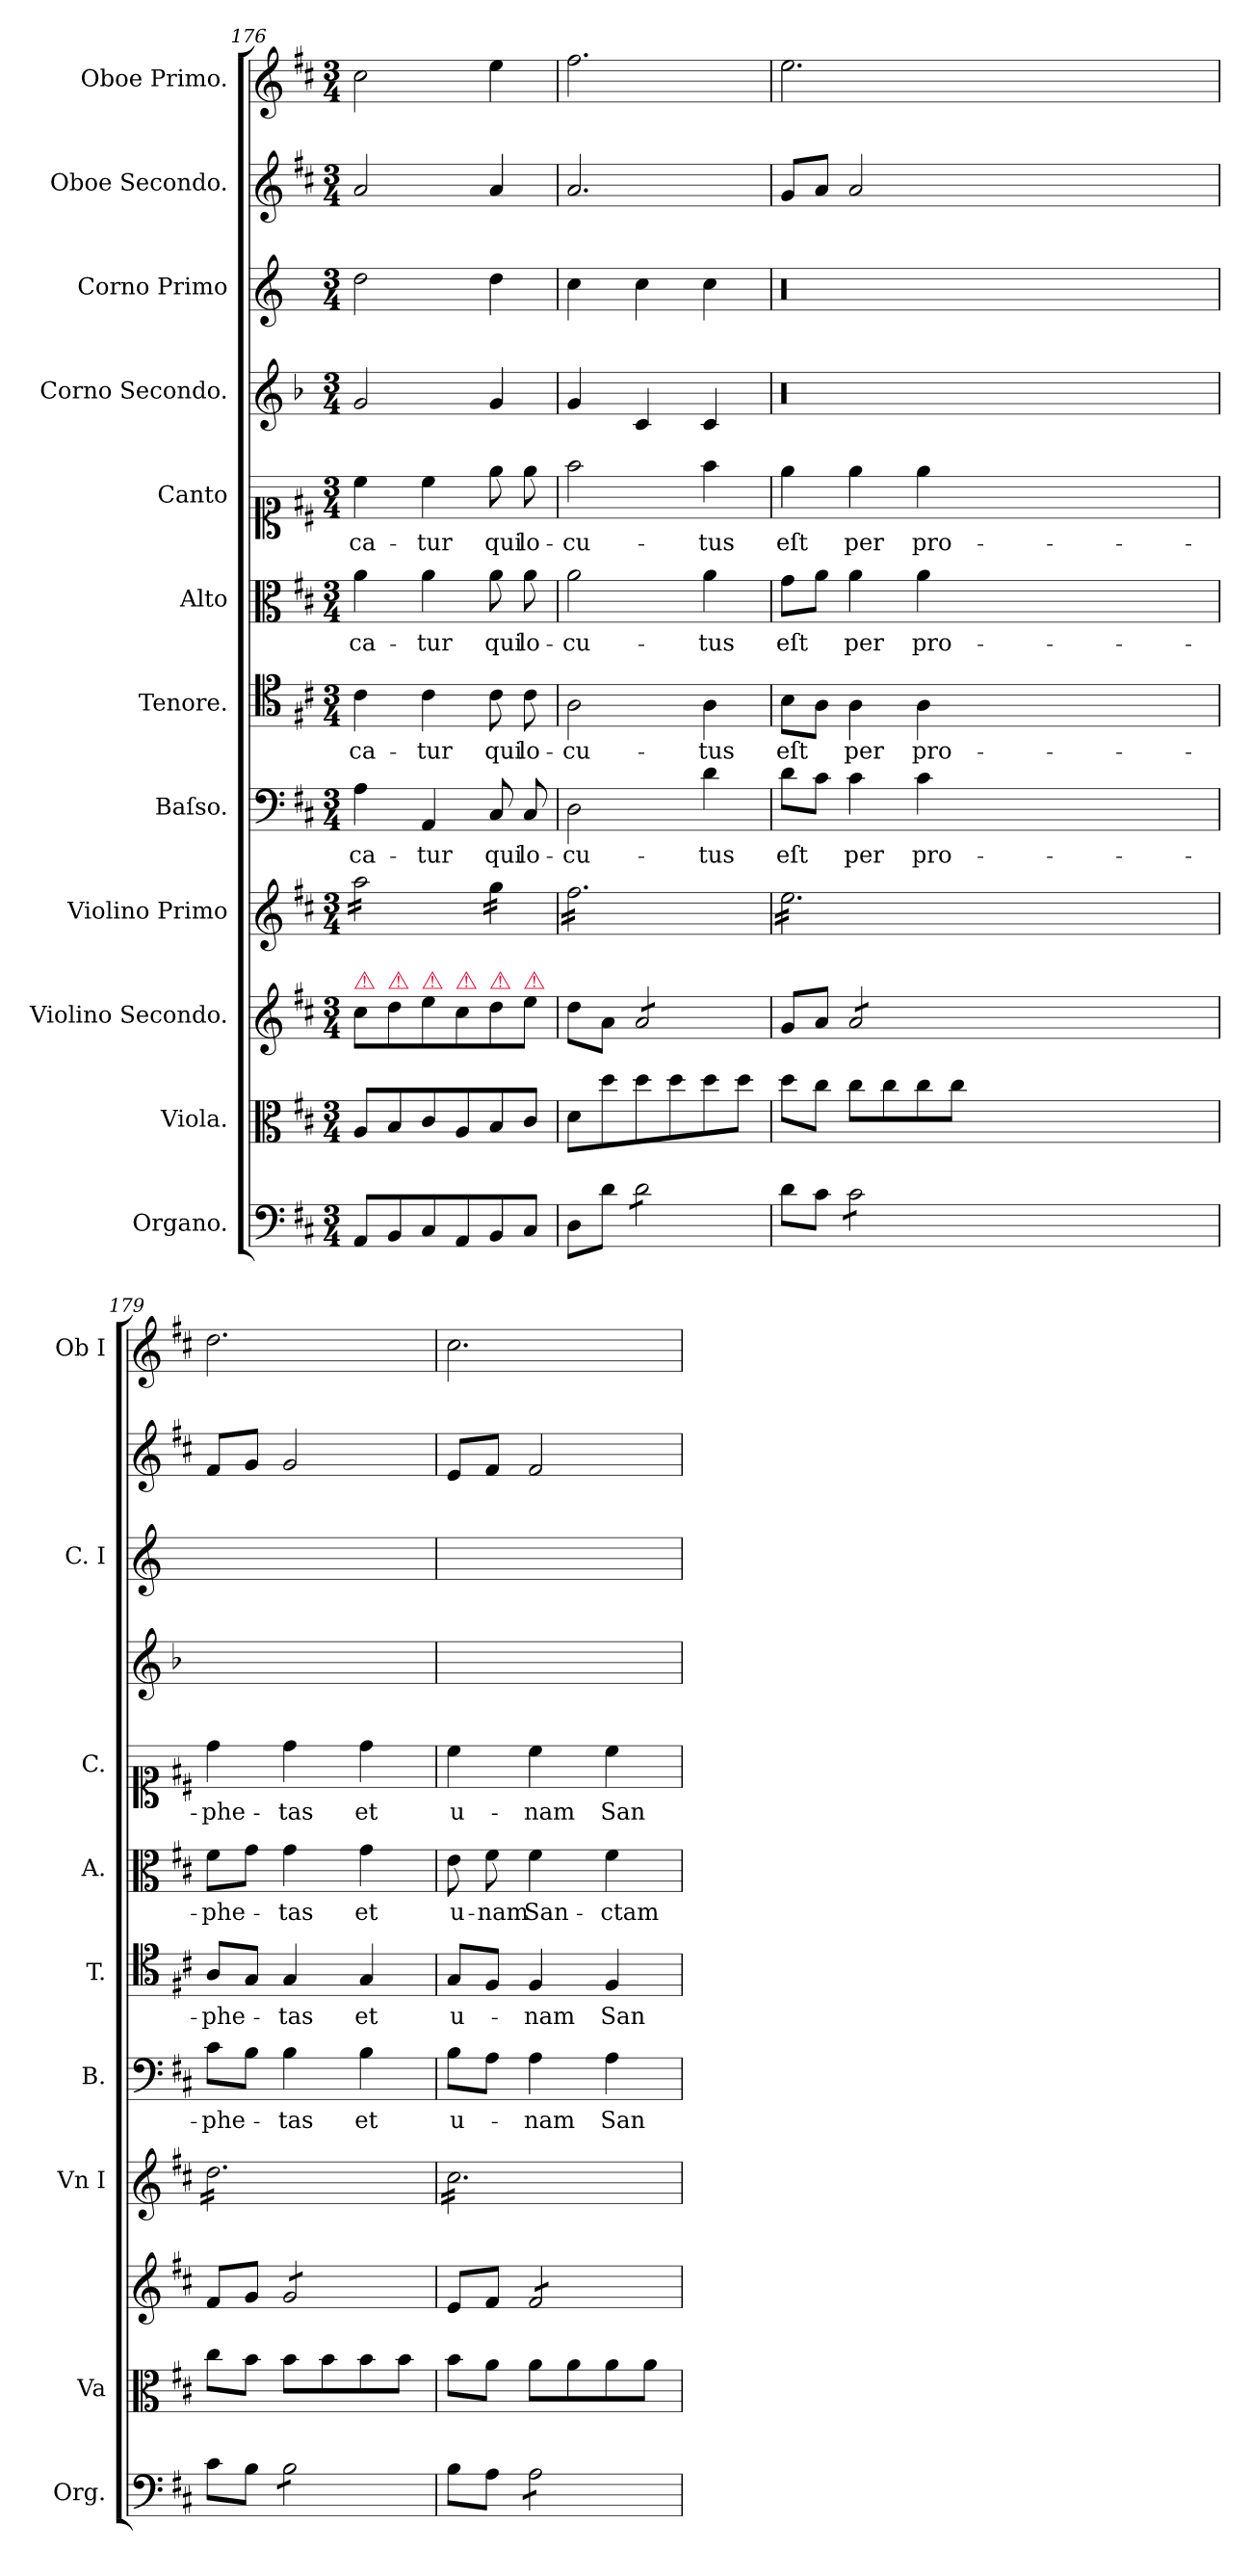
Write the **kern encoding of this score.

**kern	**kern	**kern	**kern	**kern	**text	**kern	**text	**kern	**text	**kern	**text	**kern	**kern	**kern	**kern
*part12	*part11	*part10	*part9	*part8	*part8	*part7	*part7	*part6	*part6	*part5	*part5	*part4	*part3	*part2	*part1
*staff12	*staff11	*staff10	*staff9	*staff8	*staff8	*staff7	*staff7	*staff6	*staff6	*staff5	*staff5	*staff4	*staff3	*staff2	*staff1
*I"Organo.	*I"Viola.	*I"Violino Secondo.	*I"Violino Primo	*I"Baſso.	*	*I"Tenore.	*	*I"Alto	*	*I"Canto	*	*I"Corno Secondo.	*I"Corno Primo	*I"Oboe Secondo.	*I"Oboe Primo.
*I'Org.	*I'Va	*	*I'Vn I	*I'B.	*	*I'T.	*	*I'A.	*	*I'C.	*	*	*I'C. I	*	*I'Ob I
*clefF4	*clefC3	*clefG2	*clefG2	*clefF4	*	*clefC4	*	*clefC3	*	*clefC1	*	*clefG2	*clefG2	*clefG2	*clefG2
*k[f#c#]	*k[f#c#]	*k[f#c#]	*k[f#c#]	*k[f#c#]	*	*k[f#c#]	*	*k[f#c#]	*	*k[f#c#]	*	*k[b-]	*k[]	*k[f#c#]	*k[f#c#]
*M3/4	*M3/4	*M3/4	*M3/4	*M3/4	*	*M3/4	*	*M3/4	*	*M3/4	*	*M3/4	*M3/4	*M3/4	*M3/4
=176	=176	=176	=176	=176	=176	=176	=176	=176	=176	=176	=176	=176	=176	=176	=176
!	!	!LO:TX:a:color=crimson:t=⚠	!	!	!	!	!	!	!	!	!	!	!	!	!
*	*	*	*tremolo	*	*	*	*	*	*	*	*	*	*	*	*
8AA/L	8A/L	8cc#\L	16aa\LL	4A\	-ca-	4c#\	-ca-	4a\	-ca-	4cc#\	-ca-	2g/	2dd\	2a/	2cc#\
.	.	.	16aa\	.	.	.	.	.	.	.	.	.	.	.	.
!	!	!LO:TX:a:color=crimson:t=⚠	!	!	!	!	!	!	!	!	!	!	!	!	!
8BB/	8B/	8dd\	16aa\	.	.	.	.	.	.	.	.	.	.	.	.
.	.	.	16aa\	.	.	.	.	.	.	.	.	.	.	.	.
!	!	!LO:TX:a:color=crimson:t=⚠	!	!	!	!	!	!	!	!	!	!	!	!	!
8C#/	8c#/	8ee\	16aa\	4AA/	-tur	4c#\	-tur	4a\	-tur	4cc#\	-tur	.	.	.	.
.	.	.	16aa\	.	.	.	.	.	.	.	.	.	.	.	.
!	!	!LO:TX:a:color=crimson:t=⚠	!	!	!	!	!	!	!	!	!	!	!	!	!
8AA/	8A/	8cc#\	16aa\	.	.	.	.	.	.	.	.	.	.	.	.
.	.	.	16aa\JJ	.	.	.	.	.	.	.	.	.	.	.	.
!	!	!LO:TX:a:color=crimson:t=⚠	!	!	!	!	!	!	!	!	!	!	!	!	!
8BB/	8B/	8dd\	16gg\LL	8C#/	qui	8c#\	qui	8a\	qui	8ee\	qui	4g/	4dd\	4a/	4ee\
.	.	.	16gg\	.	.	.	.	.	.	.	.	.	.	.	.
!	!	!LO:TX:a:color=crimson:t=⚠	!	!	!	!	!	!	!	!	!	!	!	!	!
8C#/J	8c#/J	8ee\J	16gg\	8C#/	lo-	8c#\	lo-	8a\	lo-	8ee\	lo-	.	.	.	.
.	.	.	16gg\JJ	.	.	.	.	.	.	.	.	.	.	.	.
=177	=177	=177	=177	=177	=177	=177	=177	=177	=177	=177	=177	=177	=177	=177	=177
8D\L	8d\L	8dd\L	16ff#\LL	2D\	-cu-	2A\	-cu-	2a\	-cu-	2ff#\	-cu-	4g/	4cc\	2.a/	2.ff#\
.	.	.	16ff#\	.	.	.	.	.	.	.	.	.	.	.	.
8d\J	8dd\	8a\J	16ff#\	.	.	.	.	.	.	.	.	.	.	.	.
.	.	.	16ff#\	.	.	.	.	.	.	.	.	.	.	.	.
*tremolo	*	*	*	*	*	*	*	*	*	*	*	*	*	*	*
*	*	*tremolo	*	*	*	*	*	*	*	*	*	*	*	*	*
8d\L	8dd\	8a/L	16ff#\	.	.	.	.	.	.	.	.	4c/	4cc\	.	.
.	.	.	16ff#\	.	.	.	.	.	.	.	.	.	.	.	.
8d\	8dd\	8a/	16ff#\	.	.	.	.	.	.	.	.	.	.	.	.
.	.	.	16ff#\	.	.	.	.	.	.	.	.	.	.	.	.
8d\	8dd\	8a/	16ff#\	4d\	-tus	4A\	-tus	4a\	-tus	4ff#\	-tus	4c/	4cc\	.	.
.	.	.	16ff#\	.	.	.	.	.	.	.	.	.	.	.	.
8d\J	8dd\J	8a/J	16ff#\	.	.	.	.	.	.	.	.	.	.	.	.
*	*	*Xtremolo	*	*	*	*	*	*	*	*	*	*	*	*	*
*Xtremolo	*	*	*	*	*	*	*	*	*	*	*	*	*	*	*
.	.	.	16ff#\JJ	.	.	.	.	.	.	.	.	.	.	.	.
=178	=178	=178	=178	=178	=178	=178	=178	=178	=178	=178	=178	=178	=178	=178	=178
!	!	!	!	!	!	!	!	!	!	!	!	!LO:N:vis=00	!LO:N:vis=00	!	!
8d\L	8dd\L	8g/L	16ee\LL	8d\L	eſt	8B\L	eſt	8g\L	eſt	4ee\	eſt	0.r	0.r	8g/L	2.ee\
.	.	.	16ee\	.	.	.	.	.	.	.	.	.	.	.	.
8c#\J	8cc#\J	8a/J	16ee\	8c#\J	.	8A\J	.	8a\J	.	.	.	.	.	8a/J	.
.	.	.	16ee\	.	.	.	.	.	.	.	.	.	.	.	.
*tremolo	*	*	*	*	*	*	*	*	*	*	*	*	*	*	*
*	*	*tremolo	*	*	*	*	*	*	*	*	*	*	*	*	*
8c#\L	8cc#\L	8a/L	16ee\	4c#\	per	4A\	per	4a\	per	4ee\	per	.	.	2a/	.
.	.	.	16ee\	.	.	.	.	.	.	.	.	.	.	.	.
8c#\	8cc#\	8a/	16ee\	.	.	.	.	.	.	.	.	.	.	.	.
.	.	.	16ee\	.	.	.	.	.	.	.	.	.	.	.	.
8c#\	8cc#\	8a/	16ee\	4c#\	pro-	4A\	pro-	4a\	pro-	4ee\	pro-	.	.	.	.
.	.	.	16ee\	.	.	.	.	.	.	.	.	.	.	.	.
8c#\J	8cc#\J	8a/J	16ee\	.	.	.	.	.	.	.	.	.	.	.	.
*	*	*Xtremolo	*	*	*	*	*	*	*	*	*	*	*	*	*
*Xtremolo	*	*	*	*	*	*	*	*	*	*	*	*	*	*	*
.	.	.	16ee\JJ	.	.	.	.	.	.	.	.	.	.	.	.
0ryy	0ryy	0ryy	0ryy	0ryy	.	0ryy	.	0ryy	.	0ryy	.	.	.	0ryy	0ryy
4ryy	4ryy	4ryy	4ryy	4ryy	.	4ryy	.	4ryy	.	4ryy	.	.	.	4ryy	4ryy
=179	=179	=179	=179	=179	=179	=179	=179	=179	=179	=179	=179	=179	=179	=179	=179
8c#\L	8cc#\L	8f#/L	16dd\LL	8c#\L	-phe-	8A/L	-phe-	8f#\L	-phe-	4dd\	-phe-	2.ryy	2.ryy	8f#/L	2.dd\
.	.	.	16dd\	.	.	.	.	.	.	.	.	.	.	.	.
8B\J	8b\J	8g/J	16dd\	8B\J	.	8G/J	.	8g\J	.	.	.	.	.	8g/J	.
.	.	.	16dd\	.	.	.	.	.	.	.	.	.	.	.	.
*tremolo	*	*	*	*	*	*	*	*	*	*	*	*	*	*	*
*	*	*tremolo	*	*	*	*	*	*	*	*	*	*	*	*	*
8B\L	8b\L	8g/L	16dd\	4B\	-tas	4G/	-tas	4g\	-tas	4dd\	-tas	.	.	2g/	.
.	.	.	16dd\	.	.	.	.	.	.	.	.	.	.	.	.
8B\	8b\	8g/	16dd\	.	.	.	.	.	.	.	.	.	.	.	.
.	.	.	16dd\	.	.	.	.	.	.	.	.	.	.	.	.
8B\	8b\	8g/	16dd\	4B\	et	4G/	et	4g\	et	4dd\	et	.	.	.	.
.	.	.	16dd\	.	.	.	.	.	.	.	.	.	.	.	.
8B\J	8b\J	8g/J	16dd\	.	.	.	.	.	.	.	.	.	.	.	.
*	*	*Xtremolo	*	*	*	*	*	*	*	*	*	*	*	*	*
*Xtremolo	*	*	*	*	*	*	*	*	*	*	*	*	*	*	*
.	.	.	16dd\JJ	.	.	.	.	.	.	.	.	.	.	.	.
=180	=180	=180	=180	=180	=180	=180	=180	=180	=180	=180	=180	=180	=180	=180	=180
8B\L	8b\L	8e/L	16cc#\LL	8B\L	u-	8G/L	u-	8e\	u-	4cc#\	u-	2.ryy	2.ryy	8e/L	2.cc#\
.	.	.	16cc#\	.	.	.	.	.	.	.	.	.	.	.	.
8A\J	8a\J	8f#/J	16cc#\	8A\J	.	8F#/J	.	8f#\	-nam	.	.	.	.	8f#/J	.
.	.	.	16cc#\	.	.	.	.	.	.	.	.	.	.	.	.
*tremolo	*	*	*	*	*	*	*	*	*	*	*	*	*	*	*
*	*	*tremolo	*	*	*	*	*	*	*	*	*	*	*	*	*
8A\L	8a\L	8f#/L	16cc#\	4A\	-nam	4F#/	-nam	4f#\	San-	4cc#\	-nam	.	.	2f#/	.
.	.	.	16cc#\	.	.	.	.	.	.	.	.	.	.	.	.
8A\	8a\	8f#/	16cc#\	.	.	.	.	.	.	.	.	.	.	.	.
.	.	.	16cc#\	.	.	.	.	.	.	.	.	.	.	.	.
8A\	8a\	8f#/	16cc#\	4A\	San-	4F#/	San-	4f#\	-ctam	4cc#\	San-	.	.	.	.
.	.	.	16cc#\	.	.	.	.	.	.	.	.	.	.	.	.
8A\J	8a\J	8f#/J	16cc#\	.	.	.	.	.	.	.	.	.	.	.	.
*	*	*Xtremolo	*	*	*	*	*	*	*	*	*	*	*	*	*
*Xtremolo	*	*	*	*	*	*	*	*	*	*	*	*	*	*	*
.	.	.	16cc#\JJ	.	.	.	.	.	.	.	.	.	.	.	.
*	*	*	*Xtremolo	*	*	*	*	*	*	*	*	*	*	*	*
=	=	=	=	=	=	=	=	=	=	=	=	=	=	=	=
*-	*-	*-	*-	*-	*-	*-	*-	*-	*-	*-	*-	*-	*-	*-	*-
